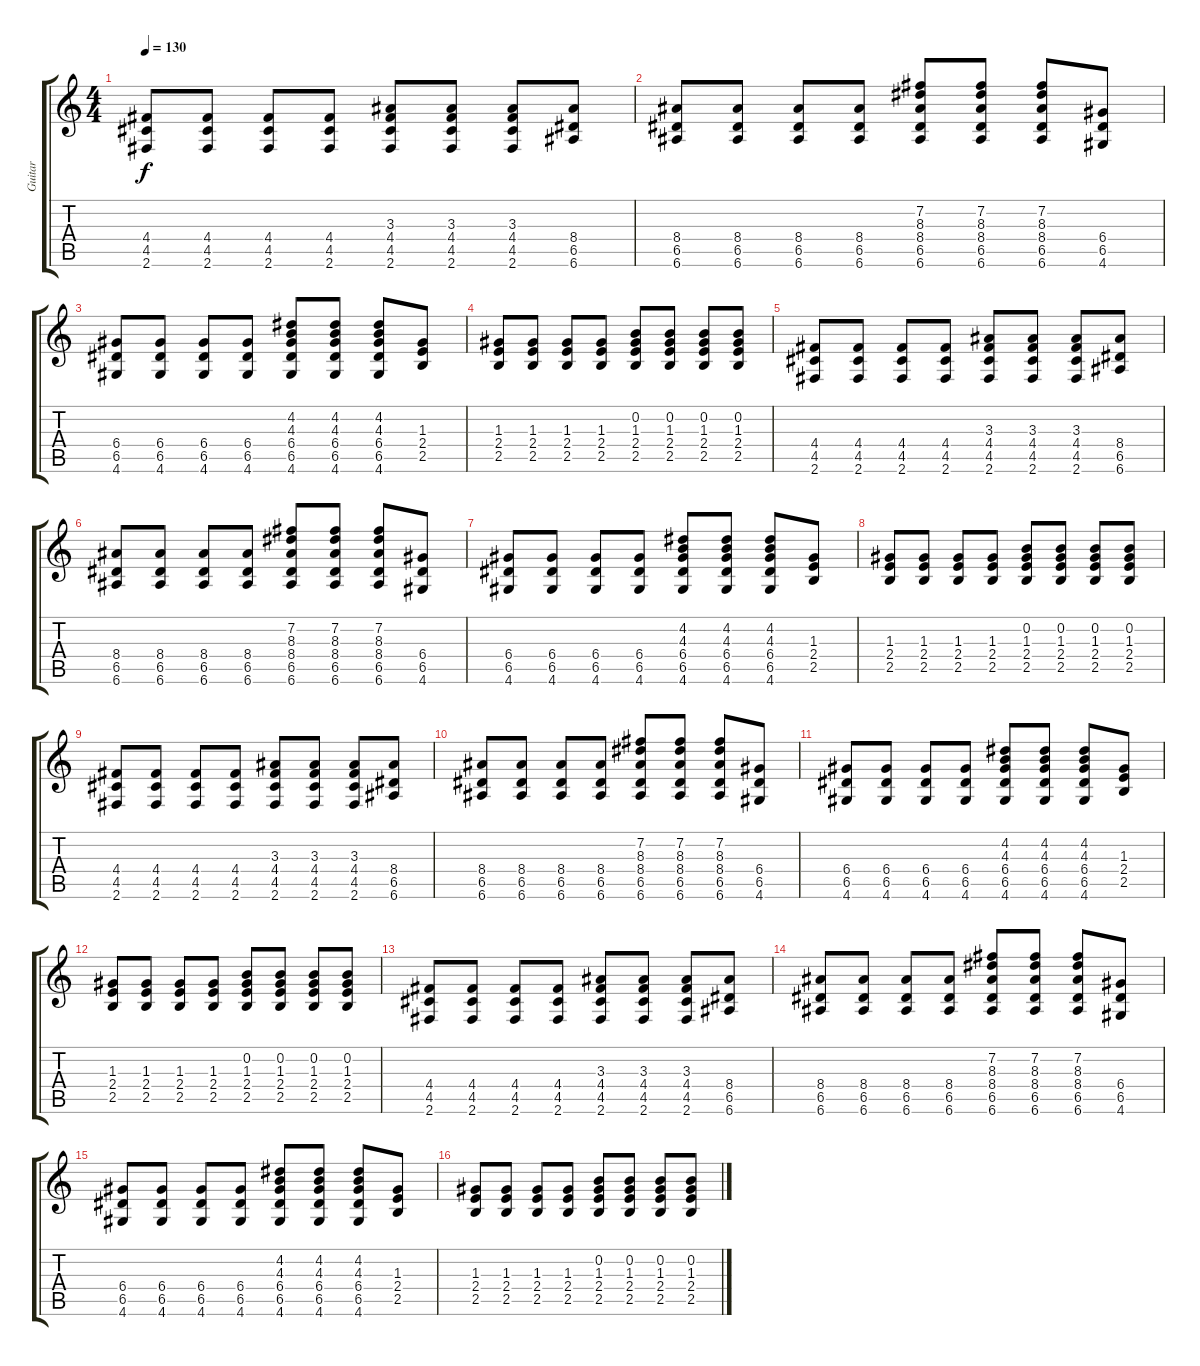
\track ("Guitar" "Guitar") {instrument acousticguitarsteel}
\staff {score tabs}
\tuning (E4 B3 G3 D3 A2 E2) {hide}
\ts (4 4)
\tempo 130
\clef g2
\ks c
(4.4 4.5 2.6).8{dy f} (4.4 4.5 2.6).8 (4.4 4.5 2.6).8 (4.4 4.5 2.6).8 (3.3 4.4 4.5 2.6).8 (3.3 4.4 4.5 2.6).8 (3.3 4.4 4.5 2.6).8 (8.4 6.5 6.6).8 |
(8.4 6.5 6.6).8 (8.4 6.5 6.6).8 (8.4 6.5 6.6).8 (8.4 6.5 6.6).8 (7.2 8.3 8.4 6.5 6.6).8 (7.2 8.3 8.4 6.5 6.6).8 (7.2 8.3 8.4 6.5 6.6).8 (6.4 6.5 4.6).8 |
(6.4 6.5 4.6).8 (6.4 6.5 4.6).8 (6.4 6.5 4.6).8 (6.4 6.5 4.6).8 (4.2 4.3 6.4 6.5 4.6).8 (4.2 4.3 6.4 6.5 4.6).8 (4.2 4.3 6.4 6.5 4.6).8 (1.3 2.4 2.5).8 |
(1.3 2.4 2.5).8 (1.3 2.4 2.5).8 (1.3 2.4 2.5).8 (1.3 2.4 2.5).8 (0.2 1.3 2.4 2.5).8 (0.2 1.3 2.4 2.5).8 (0.2 1.3 2.4 2.5).8 (0.2 1.3 2.4 2.5).8 |
(4.4 4.5 2.6).8 (4.4 4.5 2.6).8 (4.4 4.5 2.6).8 (4.4 4.5 2.6).8 (3.3 4.4 4.5 2.6).8 (3.3 4.4 4.5 2.6).8 (3.3 4.4 4.5 2.6).8 (8.4 6.5 6.6).8 |
(8.4 6.5 6.6).8 (8.4 6.5 6.6).8 (8.4 6.5 6.6).8 (8.4 6.5 6.6).8 (7.2 8.3 8.4 6.5 6.6).8 (7.2 8.3 8.4 6.5 6.6).8 (7.2 8.3 8.4 6.5 6.6).8 (6.4 6.5 4.6).8 |
(6.4 6.5 4.6).8 (6.4 6.5 4.6).8 (6.4 6.5 4.6).8 (6.4 6.5 4.6).8 (4.2 4.3 6.4 6.5 4.6).8 (4.2 4.3 6.4 6.5 4.6).8 (4.2 4.3 6.4 6.5 4.6).8 (1.3 2.4 2.5).8 |
(1.3 2.4 2.5).8 (1.3 2.4 2.5).8 (1.3 2.4 2.5).8 (1.3 2.4 2.5).8 (0.2 1.3 2.4 2.5).8 (0.2 1.3 2.4 2.5).8 (0.2 1.3 2.4 2.5).8 (0.2 1.3 2.4 2.5).8 |
(4.4 4.5 2.6).8 (4.4 4.5 2.6).8 (4.4 4.5 2.6).8 (4.4 4.5 2.6).8 (3.3 4.4 4.5 2.6).8 (3.3 4.4 4.5 2.6).8 (3.3 4.4 4.5 2.6).8 (8.4 6.5 6.6).8 |
(8.4 6.5 6.6).8 (8.4 6.5 6.6).8 (8.4 6.5 6.6).8 (8.4 6.5 6.6).8 (7.2 8.3 8.4 6.5 6.6).8 (7.2 8.3 8.4 6.5 6.6).8 (7.2 8.3 8.4 6.5 6.6).8 (6.4 6.5 4.6).8 |
(6.4 6.5 4.6).8 (6.4 6.5 4.6).8 (6.4 6.5 4.6).8 (6.4 6.5 4.6).8 (4.2 4.3 6.4 6.5 4.6).8 (4.2 4.3 6.4 6.5 4.6).8 (4.2 4.3 6.4 6.5 4.6).8 (1.3 2.4 2.5).8 |
(1.3 2.4 2.5).8 (1.3 2.4 2.5).8 (1.3 2.4 2.5).8 (1.3 2.4 2.5).8 (0.2 1.3 2.4 2.5).8 (0.2 1.3 2.4 2.5).8 (0.2 1.3 2.4 2.5).8 (0.2 1.3 2.4 2.5).8 |
(4.4 4.5 2.6).8 (4.4 4.5 2.6).8 (4.4 4.5 2.6).8 (4.4 4.5 2.6).8 (3.3 4.4 4.5 2.6).8 (3.3 4.4 4.5 2.6).8 (3.3 4.4 4.5 2.6).8 (8.4 6.5 6.6).8 |
(8.4 6.5 6.6).8 (8.4 6.5 6.6).8 (8.4 6.5 6.6).8 (8.4 6.5 6.6).8 (7.2 8.3 8.4 6.5 6.6).8 (7.2 8.3 8.4 6.5 6.6).8 (7.2 8.3 8.4 6.5 6.6).8 (6.4 6.5 4.6).8 |
(6.4 6.5 4.6).8 (6.4 6.5 4.6).8 (6.4 6.5 4.6).8 (6.4 6.5 4.6).8 (4.2 4.3 6.4 6.5 4.6).8 (4.2 4.3 6.4 6.5 4.6).8 (4.2 4.3 6.4 6.5 4.6).8 (1.3 2.4 2.5).8 |
(1.3 2.4 2.5).8 (1.3 2.4 2.5).8 (1.3 2.4 2.5).8 (1.3 2.4 2.5).8 (0.2 1.3 2.4 2.5).8 (0.2 1.3 2.4 2.5).8 (0.2 1.3 2.4 2.5).8 (0.2 1.3 2.4 2.5).8
